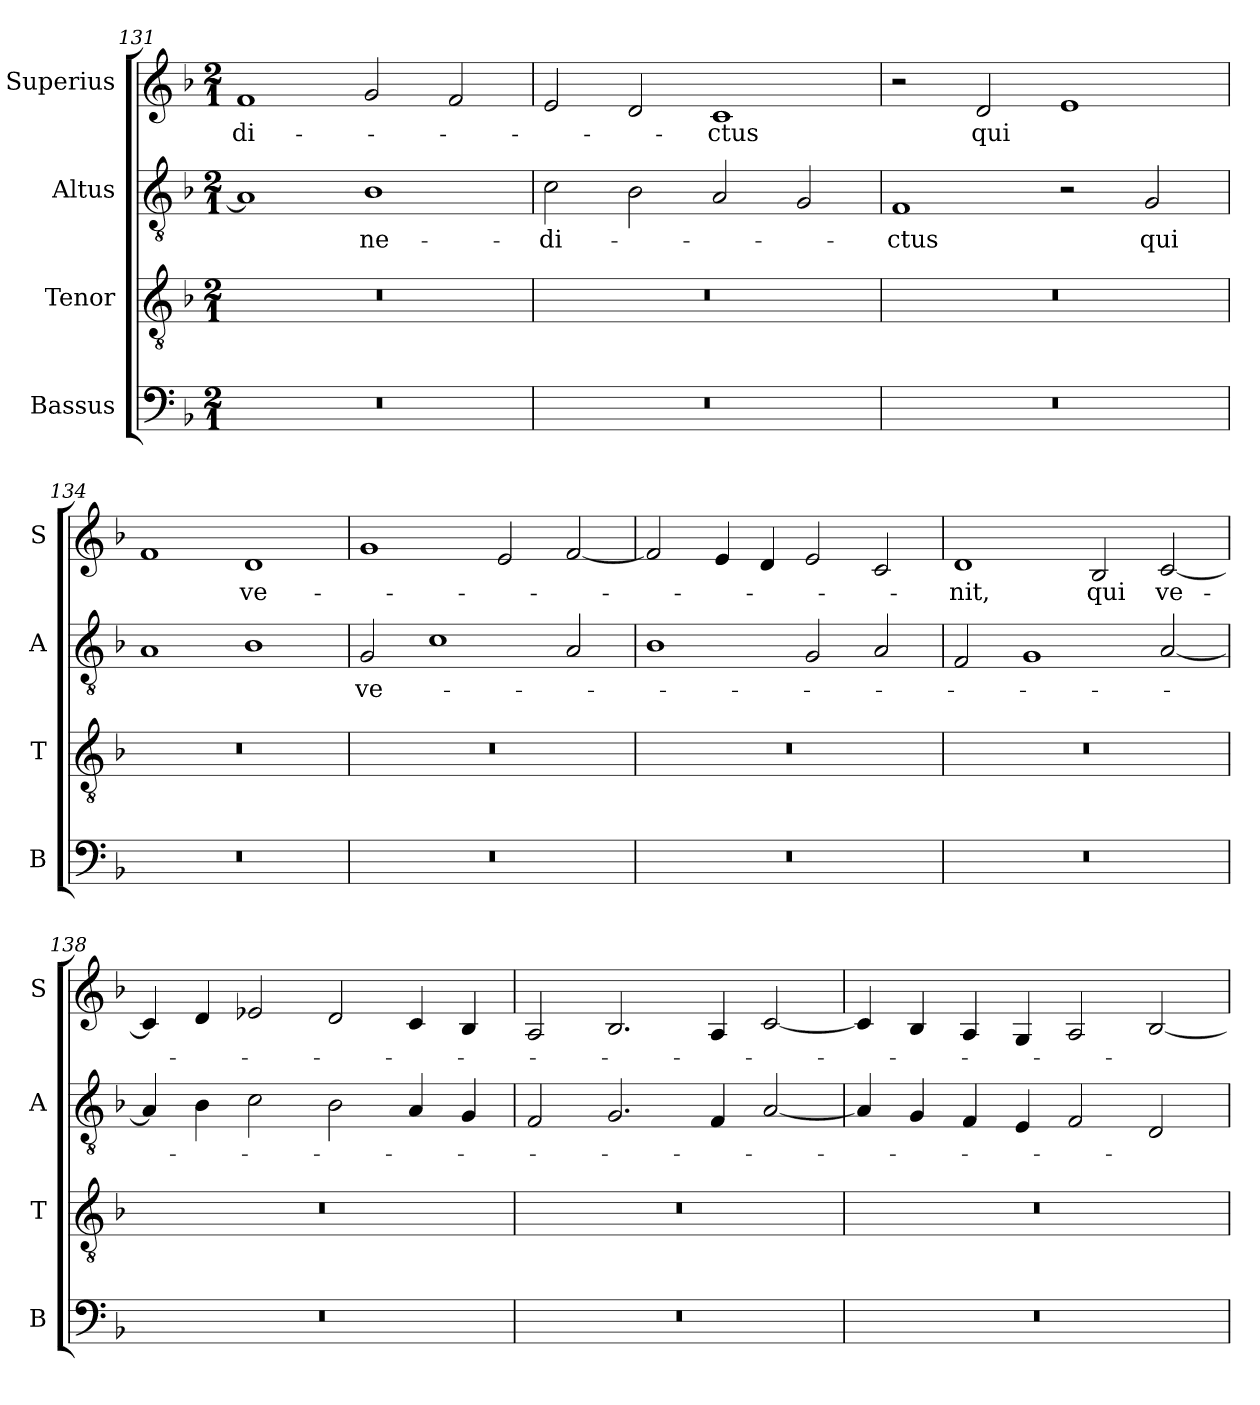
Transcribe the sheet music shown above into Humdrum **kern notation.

**kern	**kern	**kern	**text	**kern	**text
*part4	*part3	*part2	*part2	*part1	*part1
*staff4	*staff3	*staff2	*staff2	*staff1	*staff1
*I"Bassus	*I"Tenor	*I"Altus	*	*I"Superius	*
*I'B	*I'T	*I'A	*	*I'S	*
*clefF4	*clefGv2	*clefGv2	*	*clefG2	*
*k[b-]	*k[b-]	*k[b-]	*	*k[b-]	*
*M2/1	*M2/1	*M2/1	*	*M2/1	*
=131	=131	=131	=131	=131	=131
!	!	!	!	!	!LO:LY:i
0r	0r	1A]	.	1f	-di-
!	!	!	!LO:LY:i	!	!
.	.	1B-	-ne-	2g	.
.	.	.	.	2f	.
=132	=132	=132	=132	=132	=132
!	!	!	!LO:LY:i	!	!
0r	0r	2c	-di-	2e	.
.	.	2B-	.	2d	.
!	!	!	!	!	!LO:LY:i
.	.	2A	.	1c	-ctus
.	.	2G	.	.	.
=133	=133	=133	=133	=133	=133
!	!	!	!LO:LY:i	!	!
0r	0r	1F	-ctus	2r	.
.	.	.	.	2d	qui
.	.	2r	.	1e	.
.	.	2G	qui	.	.
=134	=134	=134	=134	=134	=134
0r	0r	1A	.	1f	.
!	!	!	!	!	!LO:LY:i
.	.	1B-	.	1d	ve-
=135	=135	=135	=135	=135	=135
0r	0r	2G	ve-	1g	.
.	.	1c	.	.	.
.	.	.	.	2e	.
.	.	2A	.	[2f	.
=136	=136	=136	=136	=136	=136
0r	0r	1B-	.	2f]	.
.	.	.	.	4e	.
.	.	.	.	4d	.
.	.	2G	.	2e	.
.	.	2A	.	2c	.
=137	=137	=137	=137	=137	=137
!	!	!	!	!	!LO:LY:i
0r	0r	2F	.	1d	-nit,
.	.	1G	.	.	.
!	!	!	!	!	!LO:LY:i
.	.	.	.	2B-	qui
.	.	[2A	.	[2c	ve-
=138	=138	=138	=138	=138	=138
0r	0r	4A]	.	4c]	.
.	.	4B-	.	4d	.
.	.	2c	.	2e-X	.
.	.	2B-	.	2d	.
.	.	4A	.	4c	.
.	.	4G	.	4B-	.
=139	=139	=139	=139	=139	=139
0r	0r	2F	.	2A	.
.	.	2.G	.	2.B-	.
.	.	4F	.	4A	.
.	.	[2A	.	[2c	.
=140	=140	=140	=140	=140	=140
0r	0r	4A]	.	4c]	.
.	.	4G	.	4B-	.
.	.	4F	.	4A	.
.	.	4E	.	4G	.
.	.	2F	.	2A	.
.	.	2D	.	[2B-	.
=	=	=	=	=	=
*-	*-	*-	*-	*-	*-
